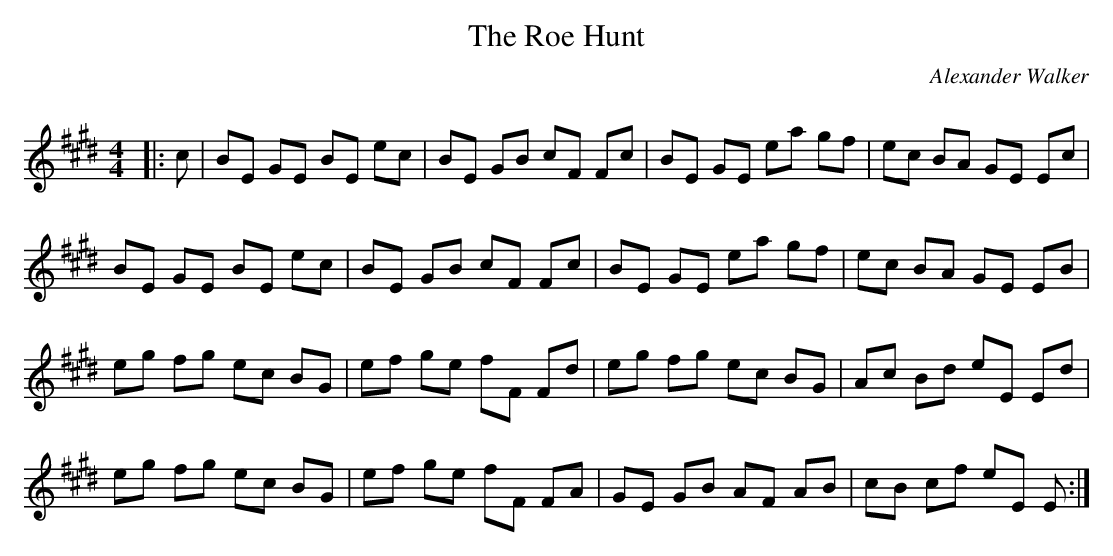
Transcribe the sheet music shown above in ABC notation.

X:1
T: The Roe Hunt
C:Alexander Walker
Q: 232
K:E
M:4/4
L:1/8
|:c|BE GE BE ec|BE GB cF Fc|BE GE ea gf|ec BA GE Ec|
BE GE BE ec|BE GB cF Fc|BE GE ea gf|ec BA GE EB|
eg fg ec BG|ef ge fF Fd|eg fg ec BG|Ac Bd eE Ed|
eg fg ec BG|ef ge fF FA|GE GB AF AB|cB cf eE E:|
